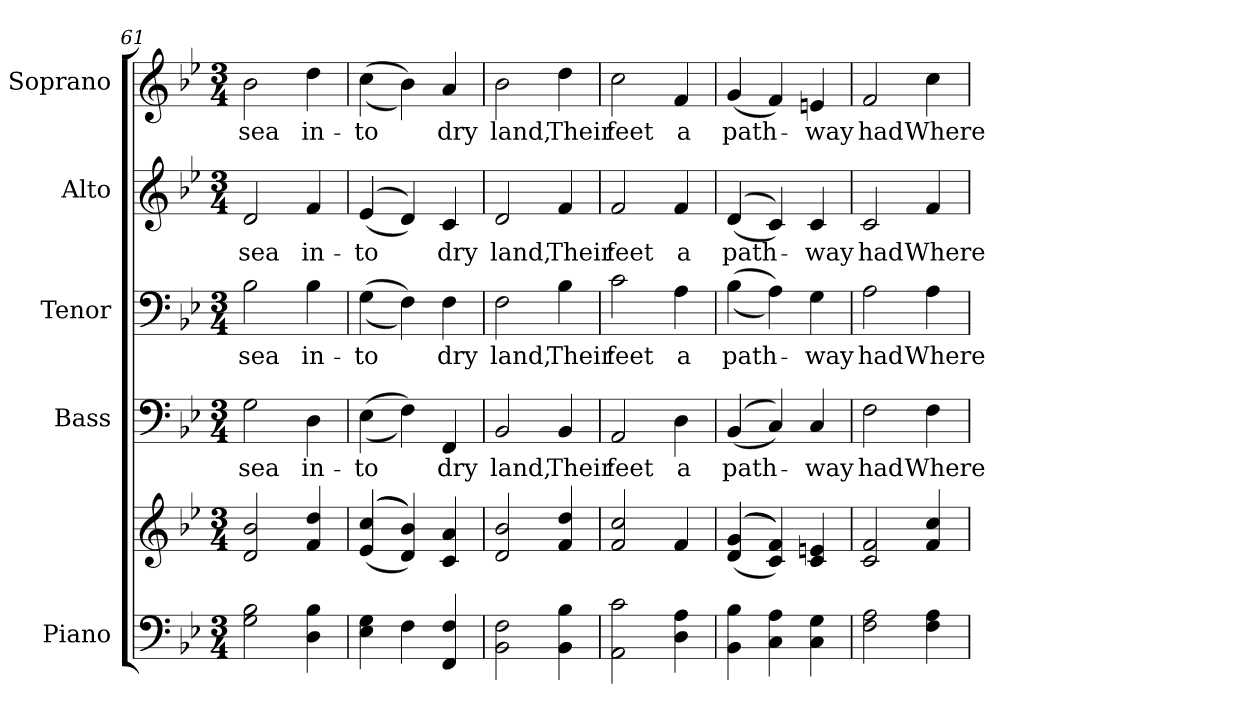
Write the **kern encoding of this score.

**kern	**kern	**kern	**text	**kern	**text	**kern	**text	**kern	**text
*part5	*part5	*part4	*part4	*part3	*part3	*part2	*part2	*part1	*part1
*staff6	*staff5	*staff4	*staff4	*staff3	*staff3	*staff2	*staff2	*staff1	*staff1
*I"Piano	*	*I"Bass	*	*I"Tenor	*	*I"Alto	*	*I"Soprano	*
*I'Pno.	*	*I'B.	*	*I'T.	*	*I'A.	*	*I'S.	*
*clefF4	*clefG2	*clefF4	*	*clefF4	*	*clefG2	*	*clefG2	*
*k[b-e-]	*k[b-e-]	*k[b-e-]	*	*k[b-e-]	*	*k[b-e-]	*	*k[b-e-]	*
*B-:	*B-:	*B-:	*	*B-:	*	*B-:	*	*B-:	*
*M3/4	*M3/4	*M3/4	*	*M3/4	*	*M3/4	*	*M3/4	*
=61	=61	=61	=61	=61	=61	=61	=61	=61	=61
!	!	!	!LO:LY:b:color=#000000	!	!	!	!	!	!
!	!	!	!	!	!LO:LY:b:color=#000000	!	!	!	!
!	!	!	!	!	!	!	!LO:LY:b:color=#000000	!	!
!	!	!	!	!	!	!	!	!	!LO:LY:b:color=#000000
2Gi\ 2B-i	2di/ 2b-i	2Gi\	sea	2B-i\	sea	2di/	sea	2b-i\	sea
!	!	!	!LO:LY:b:color=#000000	!	!	!	!	!	!
!	!	!	!	!	!LO:LY:b:color=#000000	!	!	!	!
!	!	!	!	!	!	!	!LO:LY:b:color=#000000	!	!
!	!	!	!	!	!	!	!	!	!LO:LY:b:color=#000000
4Di\ 4B-i	4fi/ 4ddi	4Di\	in-	4B-i\	in-	4fi/	in-	4ddi\	in-
=62	=62	=62	=62	=62	=62	=62	=62	=62	=62
!	!	!	!LO:LY:b:color=#000000	!	!	!	!	!	!
!	!	!	!	!	!LO:LY:b:color=#000000	!	!	!	!
!	!	!	!	!	!	!	!LO:LY:b:color=#000000	!	!
!	!	!	!	!	!	!	!	!	!LO:LY:b:color=#000000
4E-i\ 4Gi	(((4e-i/ 4cci	((4E-i\	-to	((4Gi\	-to	((4e-i/	-to	((4cci\	-to
4Fi\	4di/ 4b-i)))	4Fi\))	.	4Fi\))	.	4di/))	.	4b-i\))	.
!	!	!	!LO:LY:b:color=#000000	!	!	!	!	!	!
!	!	!	!	!	!LO:LY:b:color=#000000	!	!	!	!
!	!	!	!	!	!	!	!LO:LY:b:color=#000000	!	!
!	!	!	!	!	!	!	!	!	!LO:LY:b:color=#000000
4FFi/ 4Fi	4ci/ 4ai	4FFi/	dry	4Fi\	dry	4ci/	dry	4ai/	dry
!!LO:PB:g=z
=63	=63	=63	=63	=63	=63	=63	=63	=63	=63
!	!	!	!LO:LY:b:color=#000000	!	!	!	!	!	!
!	!	!	!	!	!LO:LY:b:color=#000000	!	!	!	!
!	!	!	!	!	!	!	!LO:LY:b:color=#000000	!	!
!	!	!	!	!	!	!	!	!	!LO:LY:b:color=#000000
2BB-i\ 2Fi	2di/ 2b-i	2BB-i/	land,	2Fi\	land,	2di/	land,	2b-i\	land,
!	!	!	!LO:LY:b:color=#000000	!	!	!	!	!	!
!	!	!	!	!	!LO:LY:b:color=#000000	!	!	!	!
!	!	!	!	!	!	!	!LO:LY:b:color=#000000	!	!
!	!	!	!	!	!	!	!	!	!LO:LY:b:color=#000000
4BB-i\ 4B-i	4fi/ 4ddi	4BB-i/	Their	4B-i\	Their	4fi/	Their	4ddi\	Their
=64	=64	=64	=64	=64	=64	=64	=64	=64	=64
!	!	!	!LO:LY:b:color=#000000	!	!	!	!	!	!
!	!	!	!	!	!LO:LY:b:color=#000000	!	!	!	!
!	!	!	!	!	!	!	!LO:LY:b:color=#000000	!	!
!	!	!	!	!	!	!	!	!	!LO:LY:b:color=#000000
2AAi\ 2ci	2fi/ 2cci	2AAi/	feet	2ci\	feet	2fi/	feet	2cci\	feet
!	!	!	!LO:LY:b:color=#000000	!	!	!	!	!	!
!	!	!	!	!	!LO:LY:b:color=#000000	!	!	!	!
!	!	!	!	!	!	!	!LO:LY:b:color=#000000	!	!
!	!	!	!	!	!	!	!	!	!LO:LY:b:color=#000000
4Di\ 4Ai	4fi/	4Di\	a	4Ai\	a	4fi/	a	4fi/	a
=65	=65	=65	=65	=65	=65	=65	=65	=65	=65
!	!	!	!LO:LY:b:color=#000000	!	!	!	!	!	!
!	!	!	!	!	!LO:LY:b:color=#000000	!	!	!	!
!	!	!	!	!	!	!	!LO:LY:b:color=#000000	!	!
!	!	!	!	!	!	!	!	!	!LO:LY:b:color=#000000
4BB-i\ 4B-i	(((4di/ 4gi	((4BB-i/	path-	((4B-i\	path-	((4di/	path-	(4gi/	path-
4Ci\ 4Ai	4ci/ 4fi)))	4Ci/))	.	4Ai\))	.	4ci/))	.	4fi/)	.
!	!	!	!LO:LY:b:color=#000000	!	!	!	!	!	!
!	!	!	!	!	!LO:LY:b:color=#000000	!	!	!	!
!	!	!	!	!	!	!	!LO:LY:b:color=#000000	!	!
!	!	!	!	!	!	!	!	!	!LO:LY:b:color=#000000
4Ci\ 4Gi	4ci/ 4eni	4Ci/	-way	4Gi\	-way	4ci/	-way	4eni/	-way
=66	=66	=66	=66	=66	=66	=66	=66	=66	=66
!	!	!	!LO:LY:b:color=#000000	!	!	!	!	!	!
!	!	!	!	!	!LO:LY:b:color=#000000	!	!	!	!
!	!	!	!	!	!	!	!LO:LY:b:color=#000000	!	!
!	!	!	!	!	!	!	!	!	!LO:LY:b:color=#000000
2Fi\ 2Ai	2ci/ 2fi	2Fi\	had	2Ai\	had	2ci/	had	2fi/	had
!	!	!	!LO:LY:b:color=#000000	!	!	!	!	!	!
!	!	!	!	!	!LO:LY:b:color=#000000	!	!	!	!
!	!	!	!	!	!	!	!LO:LY:b:color=#000000	!	!
!	!	!	!	!	!	!	!	!	!LO:LY:b:color=#000000
4Fi\ 4Ai	4fi/ 4cci	4Fi\	Where	4Ai\	Where	4fi/	Where	4cci\	Where
=	=	=	=	=	=	=	=	=	=
*-	*-	*-	*-	*-	*-	*-	*-	*-	*-
